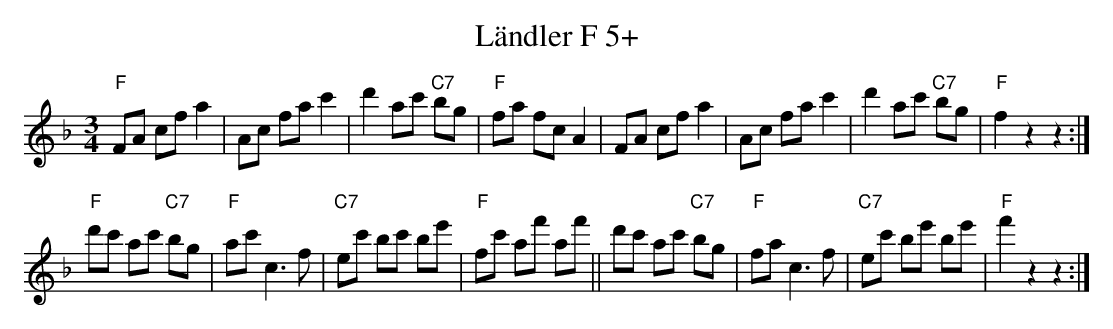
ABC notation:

X:1
T:Ländler F 5+
M:3/4
L:1/8
K:Fmaj
"F"FA cf a2 | Ac fa c'2 | d'2 ac' "C7"bg | "F"fa fc A2 | FA cf a2 | Ac fa c'2 | d'2 ac' "C7"bg | "F"f2 z2z2 :|
"F"d'c' ac' "C7"bg | "F"ac' c3f | "C7"ec' bc' be' | "F"fc' af' af' || d'c' ac' "C7"bg | "F"fa c3f | "C7"ec' be' be' | "F"f'2 z2z2 :|
